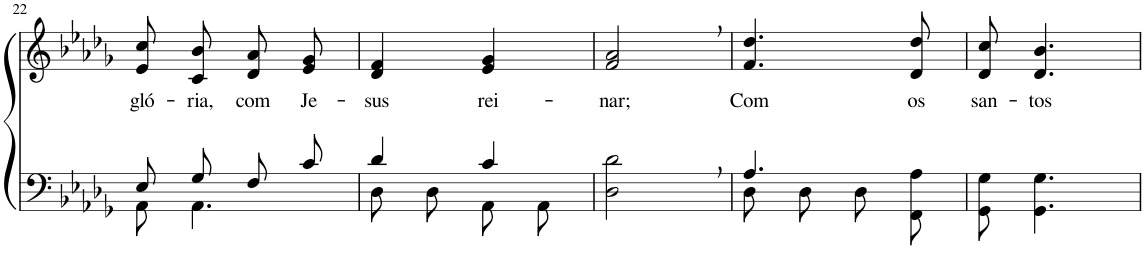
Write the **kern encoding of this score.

**kern	**kern	**text
*part2	*part1	*part1
*staff2	*staff1	*staff1
*I"Parte III e IV	*I"Parte I e II	*
!!LO:PB:g=z
*clefF4	*clefG2	*
*Trd-1c-2	*Trd-1c-2	*
*k[b-e-a-d-g-]	*k[b-e-a-d-g-]	*
*M2/4	*M2/4	*
=22	=22	=22
*^	*	*
!	!	!	!LO:LY:b
8E-/L	8AA-\	8e-/ 8cc/L	gló-
!	!	!	!LO:LY:b
8G-/J	4.AA-\	8c/ 8b-/J	-ria,
!	!	!	!LO:LY:b
8F/L	.	8d-/ 8a-/L	com
!	!	!	!LO:LY:b
8c/J	.	8e-/ 8g-/J	Je-
=23	=23	=23	=23
!	!	!	!LO:LY:b
4d-/	8D-\L	4d-/ 4f/	-sus
.	8D-\J	.	.
!	!	!	!LO:LY:b
4c/	8AA-\L	4e-/ 4g-/	rei-
.	8AA-\J	.	.
=24	=24	=24	=24
!	!	!	!LO:LY:b
*v	*v	*	*
2D-\, 2d-\,	2f/, 2a-/,	-nar;
=25	=25	=25
*^	*	*
!	!	!	!LO:LY:b
4.A-/	8D-\L	4.f/ 4.dd-/	Com
.	8D-\J	.	.
.	8D-\L	.	.
!	!	!	!LO:LY:b
8ryy	8FF\ 8A-\J	8d-/ 8dd-/	os
=26	=26	=26	=26
!	!	!	!LO:LY:b
*v	*v	*	*
8GG-\ 8G-\	8d-/ 8cc/	san-
!	!	!LO:LY:b
4.GG-\ 4.G-\	4.d-/ 4.b-/	-tos
=	=	=
*-	*-	*-
